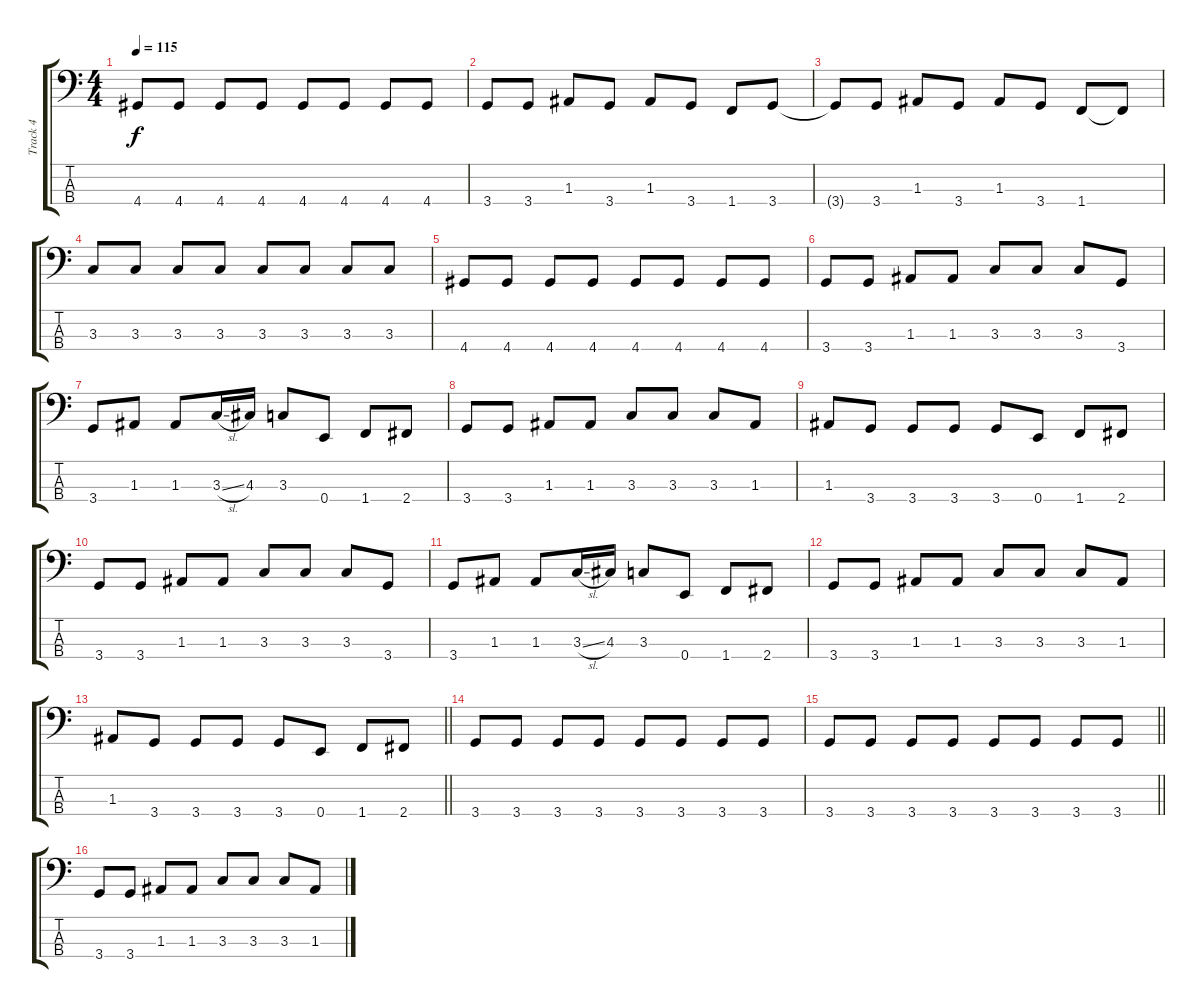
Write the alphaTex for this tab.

\track ("Track 4" "Track 4") {instrument electricbassfinger}
\staff {score tabs}
\tuning (G2 D2 A1 E1) {hide}
\ts (4 4)
\tempo 115
\clef f4
\ks c
4.4.8{dy f} 4.4.8 4.4.8 4.4.8 4.4.8 4.4.8 4.4.8 4.4.8 |
3.4.8 3.4.8 1.3.8 3.4.8 1.3.8 3.4.8 1.4.8 3.4.8 |
3.4{t}.8 3.4.8 1.3.8 3.4.8 1.3.8 3.4.8 1.4.8 1.4{t}.8 |
3.3.8 3.3.8 3.3.8 3.3.8 3.3.8 3.3.8 3.3.8 3.3.8 |
4.4.8 4.4.8 4.4.8 4.4.8 4.4.8 4.4.8 4.4.8 4.4.8 |
3.4.8 3.4.8 1.3.8 1.3.8 3.3.8 3.3.8 3.3.8 3.4.8 |
3.4.8 1.3.8 1.3.8 3.3{sl}.16 4.3.16 3.3.8 0.4.8 1.4.8 2.4.8 |
3.4.8 3.4.8 1.3.8 1.3.8 3.3.8 3.3.8 3.3.8 1.3.8 |
1.3.8 3.4.8 3.4.8 3.4.8 3.4.8 0.4.8 1.4.8 2.4.8 |
3.4.8 3.4.8 1.3.8 1.3.8 3.3.8 3.3.8 3.3.8 3.4.8 |
3.4.8 1.3.8 1.3.8 3.3{sl}.16 4.3.16 3.3.8 0.4.8 1.4.8 2.4.8 |
3.4.8 3.4.8 1.3.8 1.3.8 3.3.8 3.3.8 3.3.8 1.3.8 |
\barLineRight lightlight
1.3.8 3.4.8 3.4.8 3.4.8 3.4.8 0.4.8 1.4.8 2.4.8 |
3.4.8 3.4.8 3.4.8 3.4.8 3.4.8 3.4.8 3.4.8 3.4.8 |
\barLineRight lightlight
3.4.8 3.4.8 3.4.8 3.4.8 3.4.8 3.4.8 3.4.8 3.4.8 |
3.4.8 3.4.8 1.3.8 1.3.8 3.3.8 3.3.8 3.3.8 1.3.8
